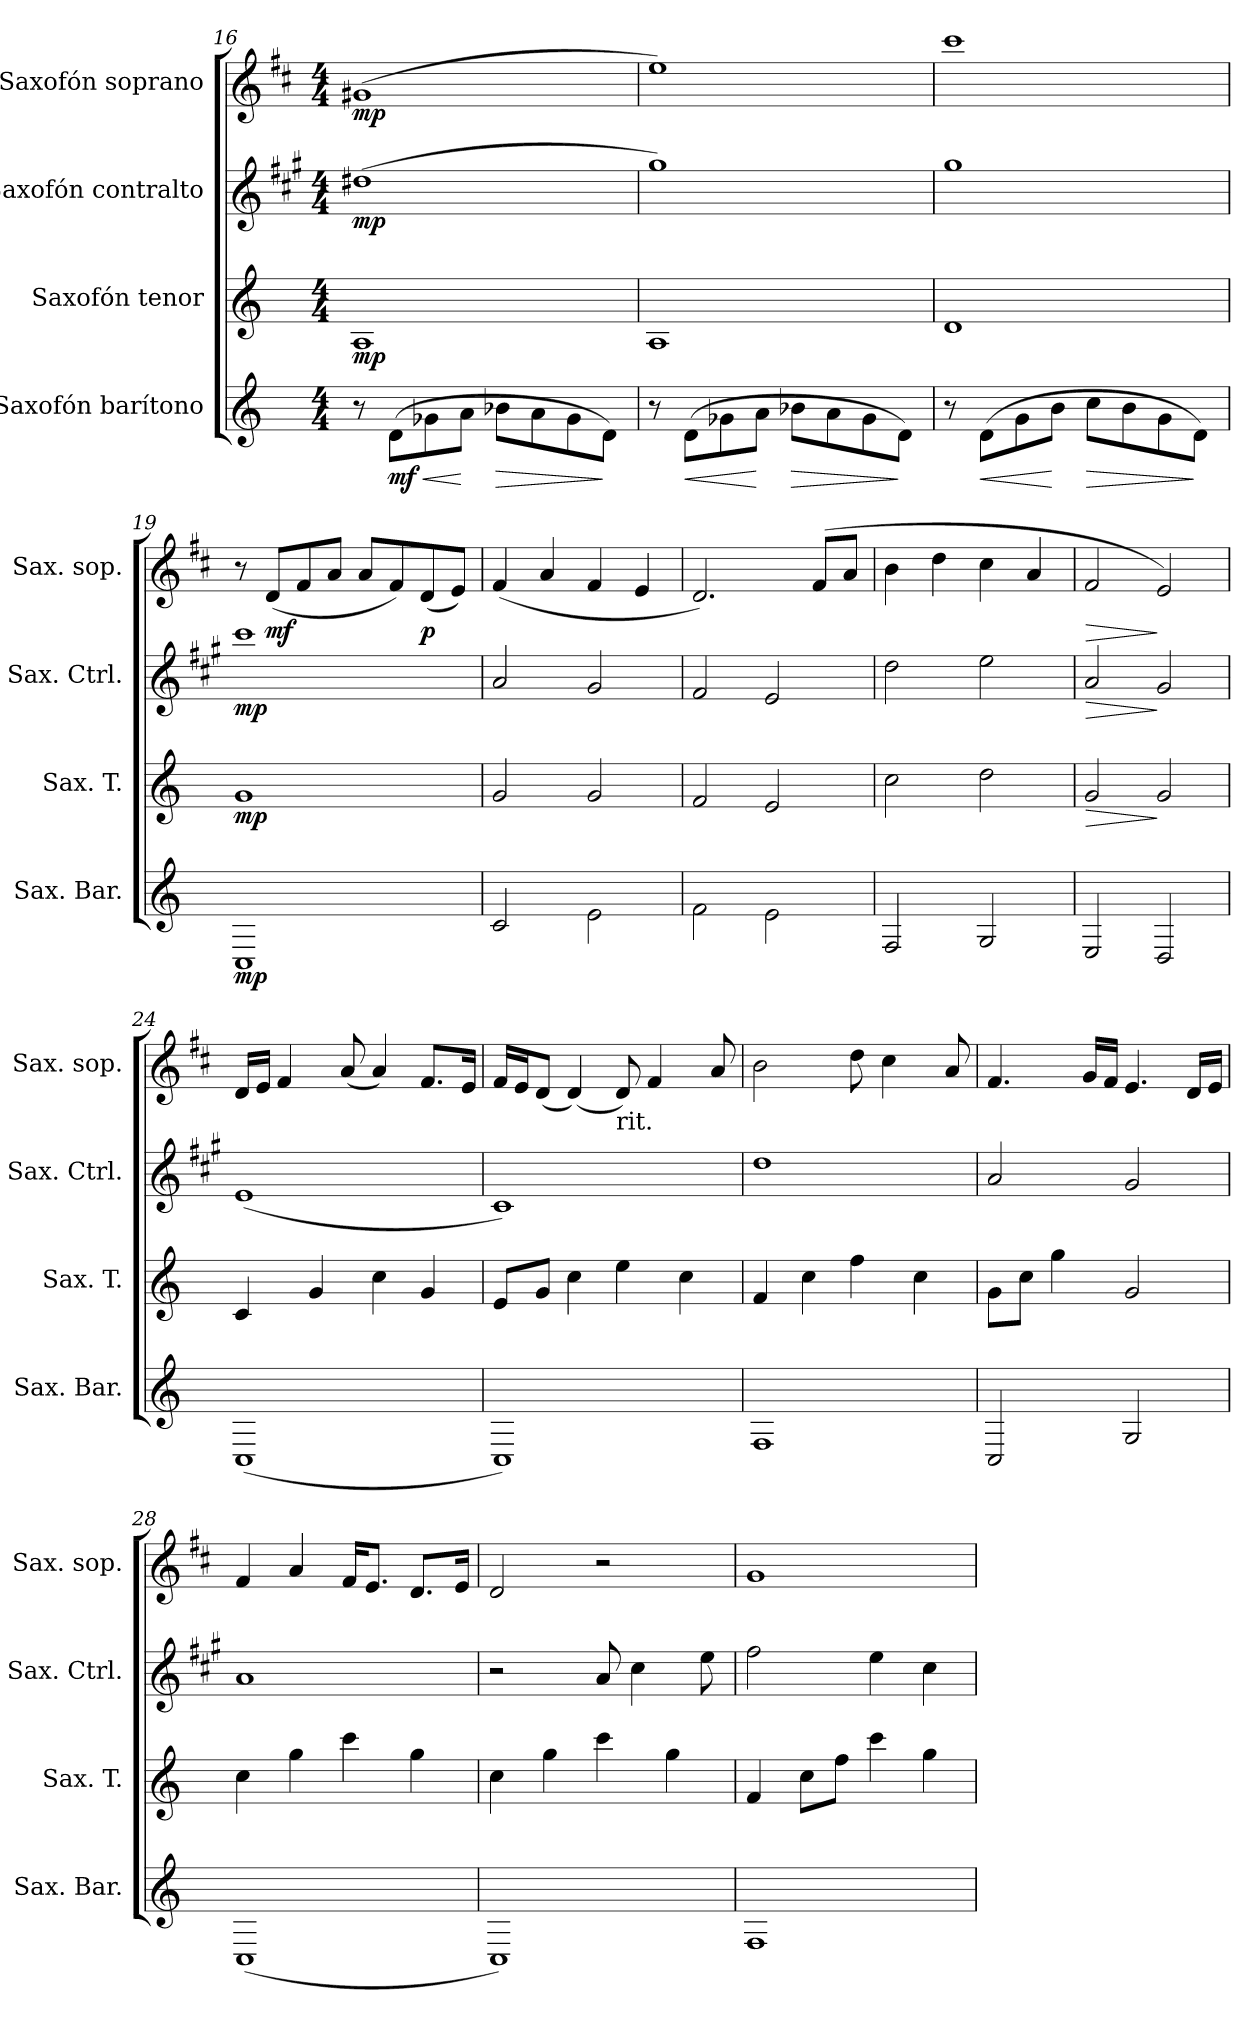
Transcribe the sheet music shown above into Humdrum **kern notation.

**kern	**dynam	**kern	**dynam	**kern	**dynam	**kern	**dynam
*part4	*part4	*part3	*part3	*part2	*part2	*part1	*part1
*staff4	*staff4	*staff3	*staff3	*staff2	*staff2	*staff1	*staff1
*I"Saxofón barítono	*	*I"Saxofón tenor	*	*I"Saxofón contralto	*	*I"Saxofón soprano	*
*I'Sax. Bar.	*	*I'Sax. T.	*	*I'Sax. Ctrl.	*	*I'Sax. sop.	*
!!LO:PB:g=z
*clefG2	*	*clefG2	*	*clefG2	*	*clefG2	*
*ITrd12c21	*	*ITrd8c14	*	*ITrd5c9	*	*ITrd1c2	*
*k[]	*	*k[]	*	*k[]	*	*k[]	*
*M4/4	*	*M4/4	*	*M4/4	*	*M4/4	*
=16	=16	=16	=16	=16	=16	=16	=16
!	!	!	!LO:DY:b	!	!LO:DY:b	!	!LO:DY:b
8r	.	1AA	mp	(1f#X	mp	(1f#X	mp
!	!LO:HP:b	!	!	!	!	!	!
!	!LO:DY:n=1:b	!	!	!	!	!	!
(8D\L	< mf	.	.	.	.	.	.
8G-X\	.	.	.	.	.	.	.
8A\J	[	.	.	.	.	.	.
!	!LO:HP:b	!	!	!	!	!	!
8B-X\L	>	.	.	.	.	.	.
8A\	.	.	.	.	.	.	.
8G-\	.	.	.	.	.	.	.
8D\J)	]	.	.	.	.	.	.
=17	=17	=17	=17	=17	=17	=17	=17
8r	.	1AA	.	1b)	.	1dd)	.
!	!LO:HP:b	!	!	!	!	!	!
(8D\L	<	.	.	.	.	.	.
8G-X\	.	.	.	.	.	.	.
8A\J	[	.	.	.	.	.	.
!	!LO:HP:b	!	!	!	!	!	!
8B-X\L	>	.	.	.	.	.	.
8A\	.	.	.	.	.	.	.
8G-\	.	.	.	.	.	.	.
8D\J)	]	.	.	.	.	.	.
=18	=18	=18	=18	=18	=18	=18	=18
8r	.	1D	.	1b	.	1bb	.
!	!LO:HP:b	!	!	!	!	!	!
(8D\L	<	.	.	.	.	.	.
8G\	.	.	.	.	.	.	.
8B\J	[	.	.	.	.	.	.
!	!LO:HP:b	!	!	!	!	!	!
8c\L	>	.	.	.	.	.	.
8B\	.	.	.	.	.	.	.
8G\	.	.	.	.	.	.	.
8D\J)	]	.	.	.	.	.	.
=19	=19	=19	=19	=19	=19	=19	=19
!	!LO:DY:b	!	!LO:DY:b	!	!LO:DY:b	!	!
1CC	mp	1G	mp	1ee	mp	8r	.
!	!	!	!	!	!	!	!LO:DY:b
.	.	.	.	.	.	(8c/L	mf
.	.	.	.	.	.	8e/	.
.	.	.	.	.	.	8g/J	.
.	.	.	.	.	.	8g/L	.
.	.	.	.	.	.	8e/)	.
!	!	!	!	!	!	!	!LO:DY:b
.	.	.	.	.	.	(8c/	p
.	.	.	.	.	.	8d/J)	.
!!LO:LB:g=z
=20	=20	=20	=20	=20	=20	=20	=20
2C/	.	2G/	.	2c/	.	(4e/	.
.	.	.	.	.	.	4g/	.
2E\	.	2G/	.	2B/	.	4e/	.
.	.	.	.	.	.	4d/	.
=21	=21	=21	=21	=21	=21	=21	=21
2F\	.	2F/	.	2A/	.	2.c/)	.
2E\	.	2E/	.	2G/	.	.	.
.	.	.	.	.	.	(8e/L	.
.	.	.	.	.	.	8g/J	.
=22	=22	=22	=22	=22	=22	=22	=22
2FF/	.	2c\	.	2f\	.	4a\	.
.	.	.	.	.	.	4cc\	.
2GG/	.	2d\	.	2g\	.	4b\	.
.	.	.	.	.	.	4g/	.
=23	=23	=23	=23	=23	=23	=23	=23
!	!	!	!LO:HP:b	!	!LO:HP:b	!	!LO:HP:b
2EE/	.	2G/	>	2c/	>	2e/	>
2DD/	.	2G/	]	2B/	]	2d/)	]
=24	=24	=24	=24	=24	=24	=24	=24
(1CC	.	4C/	.	(1G	.	16c/LL	.
.	.	.	.	.	.	16d/JJ	.
.	.	.	.	.	.	4e/	.
.	.	4G/	.	.	.	.	.
.	.	.	.	.	.	(8g/	.
.	.	4c\	.	.	.	4g/)	.
.	.	4G/	.	.	.	8.e/L	.
.	.	.	.	.	.	16d/Jk	.
=25	=25	=25	=25	=25	=25	=25	=25
1CC)	.	8E/L	.	1E)	.	16e/LL	.
.	.	.	.	.	.	16d/J	.
.	.	8G/J	.	.	.	(8c/J	.
.	.	4c\	.	.	.	(4c/)	.
!	!	!	!	!	!	!LO:TX:b:t=rit.	!
.	.	4e\	.	.	.	8c/)	.
.	.	.	.	.	.	4e/	.
.	.	4c\	.	.	.	.	.
.	.	.	.	.	.	8g/	.
!!LO:LB:g=z
=26	=26	=26	=26	=26	=26	=26	=26
1FF	.	4F/	.	1f	.	2a\	.
.	.	4c\	.	.	.	.	.
.	.	4f\	.	.	.	8cc\	.
.	.	.	.	.	.	4b\	.
.	.	4c\	.	.	.	.	.
.	.	.	.	.	.	8g/	.
=27	=27	=27	=27	=27	=27	=27	=27
2CC/	.	8G\L	.	2c/	.	4.e/	.
.	.	8c\J	.	.	.	.	.
.	.	4g\	.	.	.	.	.
.	.	.	.	.	.	16f/LL	.
.	.	.	.	.	.	16e/JJ	.
2GG/	.	2G/	.	2B/	.	4.d/	.
.	.	.	.	.	.	16c/LL	.
.	.	.	.	.	.	16d/JJ	.
=28	=28	=28	=28	=28	=28	=28	=28
(1CC	.	4c\	.	1c	.	4e/	.
.	.	4g\	.	.	.	4g/	.
.	.	4cc\	.	.	.	16e/KL	.
.	.	.	.	.	.	8.d/J	.
.	.	4g\	.	.	.	8.c/L	.
.	.	.	.	.	.	16d/Jk	.
=29	=29	=29	=29	=29	=29	=29	=29
1CC)	.	4c\	.	2r	.	2c/	.
.	.	4g\	.	.	.	.	.
.	.	4cc\	.	8c/	.	2r	.
.	.	.	.	4e\	.	.	.
.	.	4g\	.	.	.	.	.
.	.	.	.	8g\	.	.	.
=30	=30	=30	=30	=30	=30	=30	=30
1FF	.	4F/	.	2a\	.	1f	.
.	.	8c\L	.	.	.	.	.
.	.	8f\J	.	.	.	.	.
.	.	4cc\	.	4g\	.	.	.
.	.	4g\	.	4e\	.	.	.
=	=	=	=	=	=	=	=
*-	*-	*-	*-	*-	*-	*-	*-
